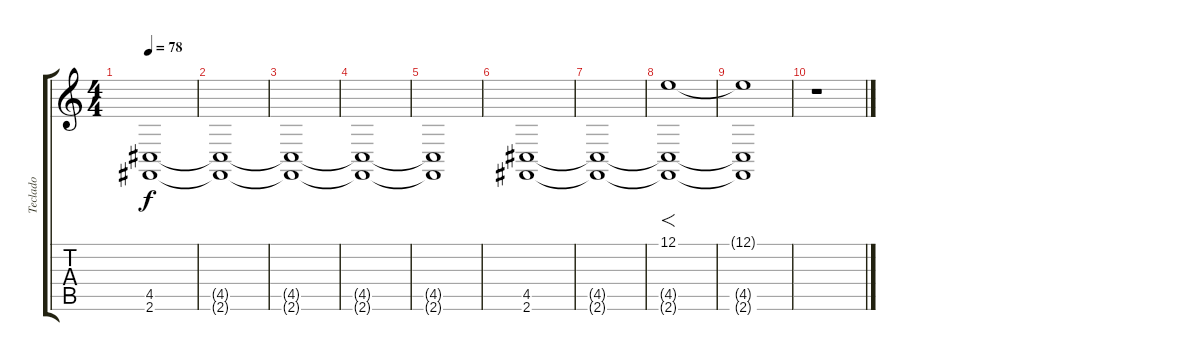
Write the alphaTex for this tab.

\track ("Teclado" "Teclado") {instrument stringensemble2}
\staff {score tabs}
\tuning (E4 B3 G3 D3 A2 E2) {hide}
\ts (4 4)
\tempo 78
\clef g2
\ks c
(4.5{t} 2.6{t}).1{dy f} |
(4.5{t} 2.6{t}).1 |
(4.5{t} 2.6{t}).1 |
(4.5{t} 2.6{t}).1 |
(4.5{t} 2.6{t}).1 |
(4.5 2.6).1 |
(4.5{t} 2.6{t}).1 |
(12.1 4.5{t} 2.6{t}).1{f} |
(12.1{t} 4.5{t} 2.6{t}).1 |
r.1
